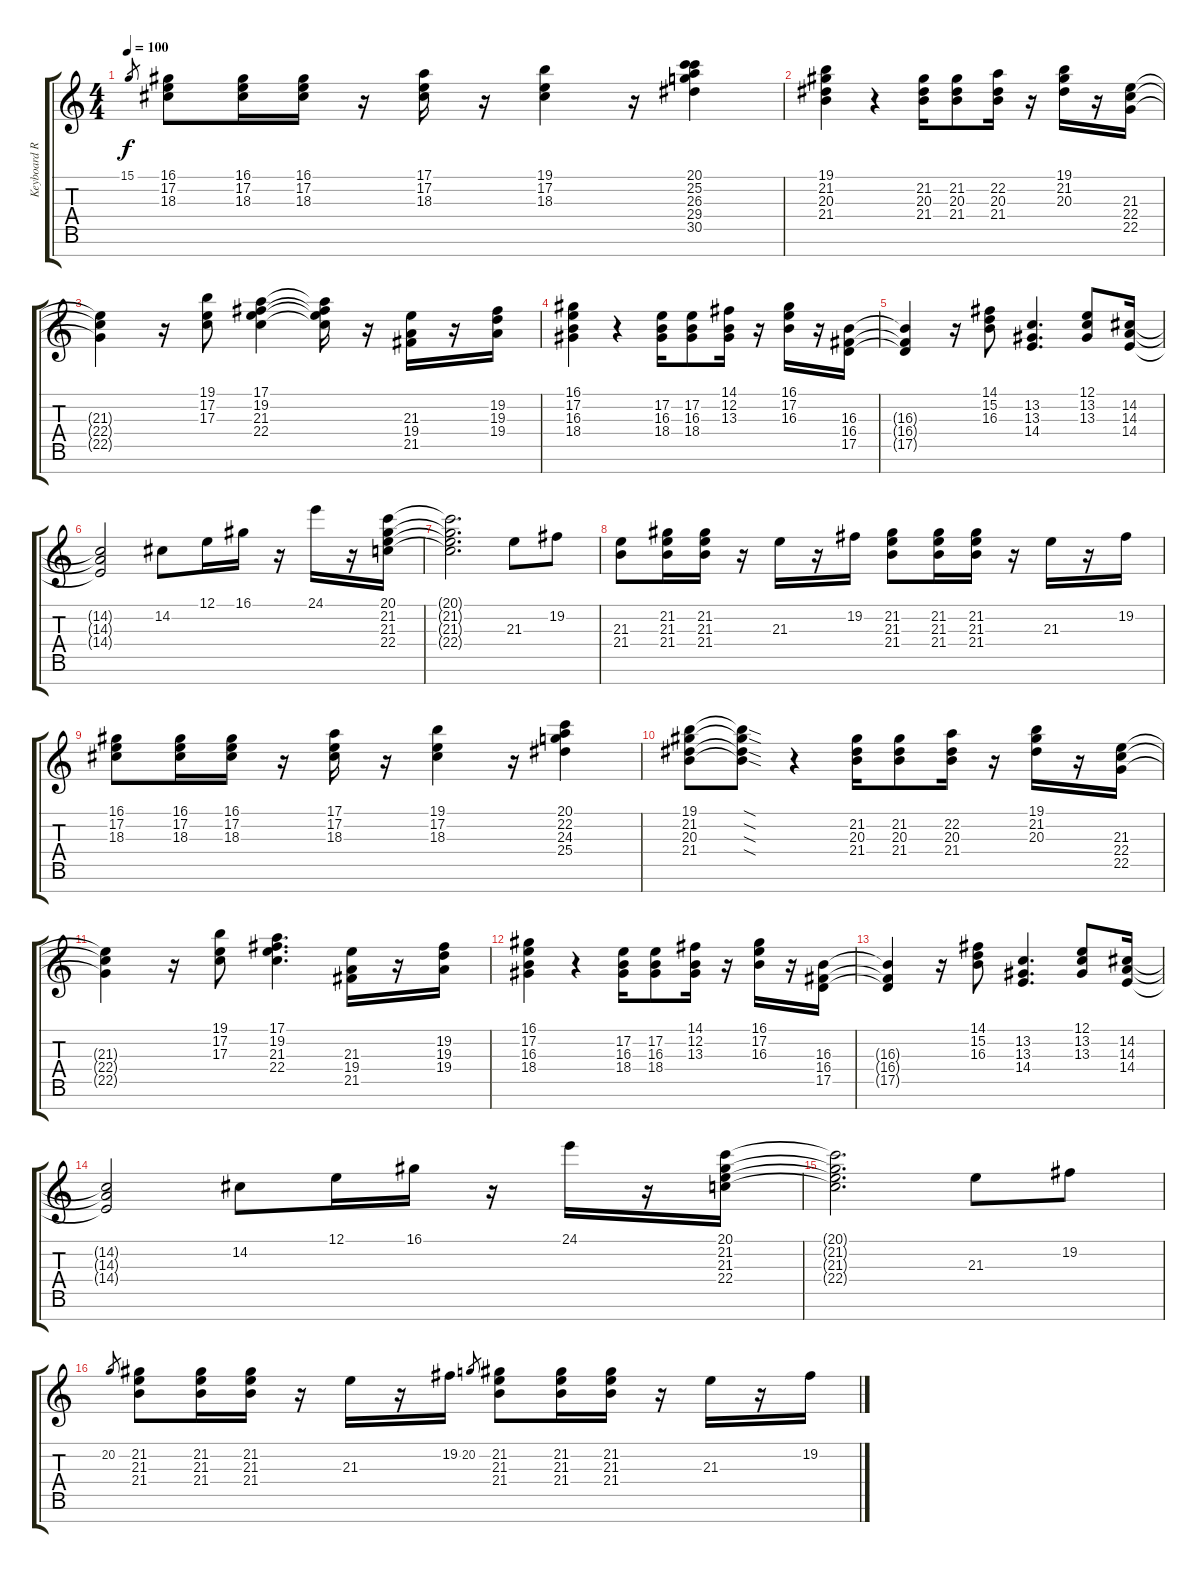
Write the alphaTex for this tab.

\track ("Keyboard R" "Keyboard R") {instrument pad1newage}
\staff {score tabs}
\tuning (E4 B3 G3 D3 A2 E2 B1) {hide}
\ts (4 4)
\tempo 100
\clef g2
\ks c
15.1.8{gr dy f} (16.1 17.2 18.3).8 (16.1 17.2 18.3).16 (16.1 17.2 18.3).16 r.16 (17.1 17.2 18.3).16 r.16 (19.1 17.2 18.3).4 r.16 (20.1 25.2 26.3 29.4 30.5).4 |
(19.1 21.2 20.3 21.4).4 r.4 (21.2 20.3 21.4).16 (21.2 20.3 21.4).8 (22.2 20.3 21.4).16 r.16 (19.1 21.2 20.3).16 r.16 (21.3 22.4 22.5).16 |
(21.3{t} 22.4{t} 22.5{t}).4 r.16 (19.1 17.2 17.3).8 (17.1 19.2 21.3 22.4).4 (17.1{t} 19.2{t} 21.3{t} 22.4{t}).16 r.16 (21.3 19.4 21.5).16 r.16 (19.2 19.3 19.4).16 |
(16.1 17.2 16.3 18.4).4 r.4 (17.2 16.3 18.4).16 (17.2 16.3 18.4).8 (14.1 12.2 13.3).16 r.16 (16.1 17.2 16.3).16 r.16 (16.3 16.4 17.5).16 |
(16.3{t} 16.4{t} 17.5{t}).4 r.16 (14.1 15.2 16.3).8 (13.2 13.3 14.4).4{d} (12.1 13.2 13.3).8 (14.2 14.3 14.4).16 |
(14.2{t} 14.3{t} 14.4{t}).2 14.2.8 12.1.16 16.1.16 r.16 24.1.16 r.16 (20.1 21.2 21.3 22.4).16 |
(20.1{t} 21.2{t} 21.3{t} 22.4{t}).2{d} 21.3.8 19.2.8 |
(21.3 21.4).8 (21.2 21.3 21.4).16 (21.2 21.3 21.4).16 r.16 21.3.16 r.16 19.2.16 (21.2 21.3 21.4).8 (21.2 21.3 21.4).16 (21.2 21.3 21.4).16 r.16 21.3.16 r.16 19.2.16 |
(16.1 17.2 18.3).8 (16.1 17.2 18.3).16 (16.1 17.2 18.3).16 r.16 (17.1 17.2 18.3).16 r.16 (19.1 17.2 18.3).4 r.16 (20.1 22.2 24.3 25.4).4 |
(19.1 21.2 20.3 21.4).8{instrument lead2sawtooth} (19.1{sod t} 21.2{sod t} 20.3{sod t} 21.4{sod t}).8 r.4 (21.2 20.3 21.4).16 (21.2 20.3 21.4).8 (22.2 20.3 21.4).16 r.16 (19.1 21.2 20.3).16 r.16 (21.3 22.4 22.5).16 |
(21.3{t} 22.4{t} 22.5{t}).4 r.16 (19.1 17.2 17.3).8 (17.1 19.2 21.3 22.4).4{d} (21.3 19.4 21.5).16 r.16 (19.2 19.3 19.4).16 |
(16.1 17.2 16.3 18.4).4 r.4 (17.2 16.3 18.4).16 (17.2 16.3 18.4).8 (14.1 12.2 13.3).16 r.16 (16.1 17.2 16.3).16 r.16 (16.3 16.4 17.5).16 |
(16.3{t} 16.4{t} 17.5{t}).4 r.16 (14.1 15.2 16.3).8 (13.2 13.3 14.4).4{d} (12.1 13.2 13.3).8 (14.2 14.3 14.4).16 |
(14.2{t} 14.3{t} 14.4{t}).2 14.2.8 12.1.16 16.1.16 r.16 24.1.16 r.16 (20.1 21.2 21.3 22.4).16 |
(20.1{t} 21.2{t} 21.3{t} 22.4{t}).2{d} 21.3.8 19.2.8 |
20.2.8{gr} (21.2 21.3 21.4).8 (21.2 21.3 21.4).16 (21.2 21.3 21.4).16 r.16 21.3.16 r.16 19.2.16 20.2.8{gr} (21.2 21.3 21.4).8 (21.2 21.3 21.4).16 (21.2 21.3 21.4).16 r.16 21.3.16 r.16 19.2.16
